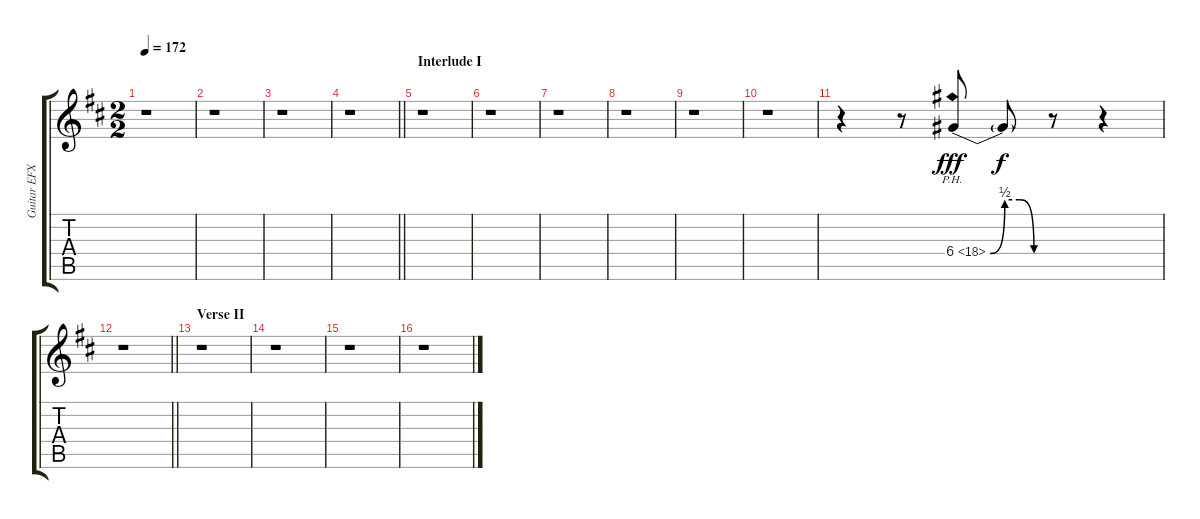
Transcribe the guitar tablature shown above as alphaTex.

\track ("Guitar EFX" "Guitar EFX") {instrument guitarharmonics}
\staff {score tabs}
\tuning (E4 B3 G3 D3 A2 E2) {hide}
\ts (2 2)
\tempo 172
\clef g2
\ks d
r.1{dy fff} |
r.1 |
r.1 |
\barLineRight lightlight
r.1 |
\section ("" "Interlude I")
r.1 |
r.1 |
r.1 |
r.1 |
r.1 |
r.1 |
r.4{volume 16 instrument guitarharmonics} r.8 6.4{be (custom 0 0 15 2 30 2 45 0 60 0) ph 12}.8 6.4{t}.8{dy f} r.8 r.4 |
\barLineRight lightlight
r.1 |
\section ("" "Verse II")
r.1 |
r.1 |
r.1 |
r.1
